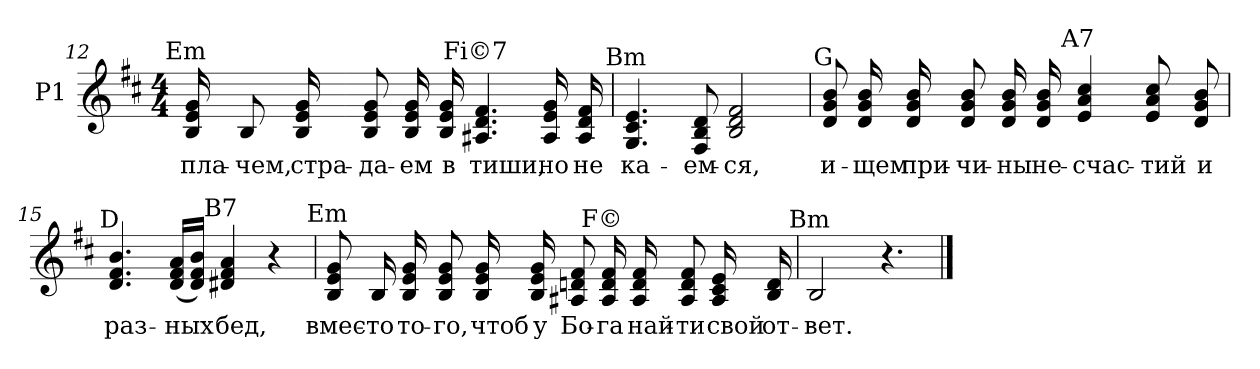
**kern	**text
*part1	*part1
*staff1	*staff1
*I"P1	*
!!LO:LB:g=z
*clefG2	*
*k[f#c#]	*
*b:	*
*M4/4	*
=12	=12
!LO:TX:a:cj:t=Em	!
!	!LO:LY:b:color=#000000
16Bi/ 16ei 16gi	пла-
!	!LO:LY:b:color=#000000
8Bi/	-чем,
!	!LO:LY:b:color=#000000
16Bi/ 16ei 16gi	стра-
!	!LO:LY:b:color=#000000
8Bi/ 8ei 8gi	-да-
!	!LO:LY:b:color=#000000
16Bi/ 16ei 16gi	-ем
!	!LO:LY:b:color=#000000
16Bi/ 16ei 16gi	в
!LO:TX:a:cj:t=Fi©7	!
!	!LO:LY:b:color=#000000
4.A#Xi/ 4.di 4.f#i	тиши,
!	!LO:LY:b:color=#000000
16A#i/ 16ei 16gi	но
!	!LO:LY:b:color=#000000
16A#i/ 16di 16f#i	не
=13	=13
!LO:TX:a:cj:t=Bm	!
!	!LO:LY:b:color=#000000
4.Gi/ 4.c#i 4.ei	ка-
!	!LO:LY:b:color=#000000
8F#i/ 8Bi 8di	-ем-
!	!LO:LY:b:color=#000000
2Bi/ 2di 2f#i	-ся,
=14	=14
!LO:TX:a:cj:t=G	!
!	!LO:LY:b:color=#000000
8di/ 8gi 8bi	и-
!	!LO:LY:b:color=#000000
16di/ 16gi 16bi	-щем
!	!LO:LY:b:color=#000000
16di/ 16gi 16bi	при-
!	!LO:LY:b:color=#000000
8di/ 8gi 8bi	-чи-
!	!LO:LY:b:color=#000000
16di/ 16gi 16bi	-ны
!	!LO:LY:b:color=#000000
16di/ 16gi 16bi	не-
!LO:TX:a:cj:t=A7	!
!	!LO:LY:b:color=#000000
4ei/ 4ai 4cc#i	-счас-
!	!LO:LY:b:color=#000000
8ei/ 8ai 8cc#i	-тий
!	!LO:LY:b:color=#000000
8di/ 8gi 8bi	и
!!LO:LB:g=z
=15	=15
!LO:TX:a:cj:t=D	!
!	!LO:LY:b:color=#000000
4.di/ 4.f#i 4.bi	раз-
!	!LO:LY:b:color=#000000
(16di/ 16f#i 16aiLL	-ных
16di/ 16f#i 16biJJ)	.
!LO:TX:a:cj:t=B7	!
!	!LO:LY:b:color=#000000
4d#Xi/ 4f#i 4ai	бед,
4r	.
=16	=16
!LO:TX:a:cj:t=Em	!
!	!LO:LY:b:color=#000000
8Bi/ 8ei 8gi	вмес-
!	!LO:LY:b:color=#000000
16Bi/	-то
!	!LO:LY:b:color=#000000
16Bi/ 16ei 16gi	то-
!	!LO:LY:b:color=#000000
8Bi/ 8ei 8gi	-го,
!	!LO:LY:b:color=#000000
16Bi/ 16ei 16gi	чтоб
!	!LO:LY:b:color=#000000
16Bi/ 16ei 16gi	у
!	!LO:LY:b:color=#000000
8A#Xi/ 8dni 8f#i	Бо-
!LO:TX:a:cj:t=F©	!
!	!LO:LY:b:color=#000000
16A#i/ 16di 16f#i	-га
!	!LO:LY:b:color=#000000
16A#i/ 16di 16f#i	най-
!	!LO:LY:b:color=#000000
8A#i/ 8di 8f#i	-ти
!	!LO:LY:b:color=#000000
16A#i/ 16c#i 16ei	свой
!	!LO:LY:b:color=#000000
16Bi/ 16di	от-
=17	=17
!LO:TX:a:cj:t=Bm	!
!	!LO:LY:b:color=#000000
2Bi/	-вет.
4.r	.
==	==
*-	*-
